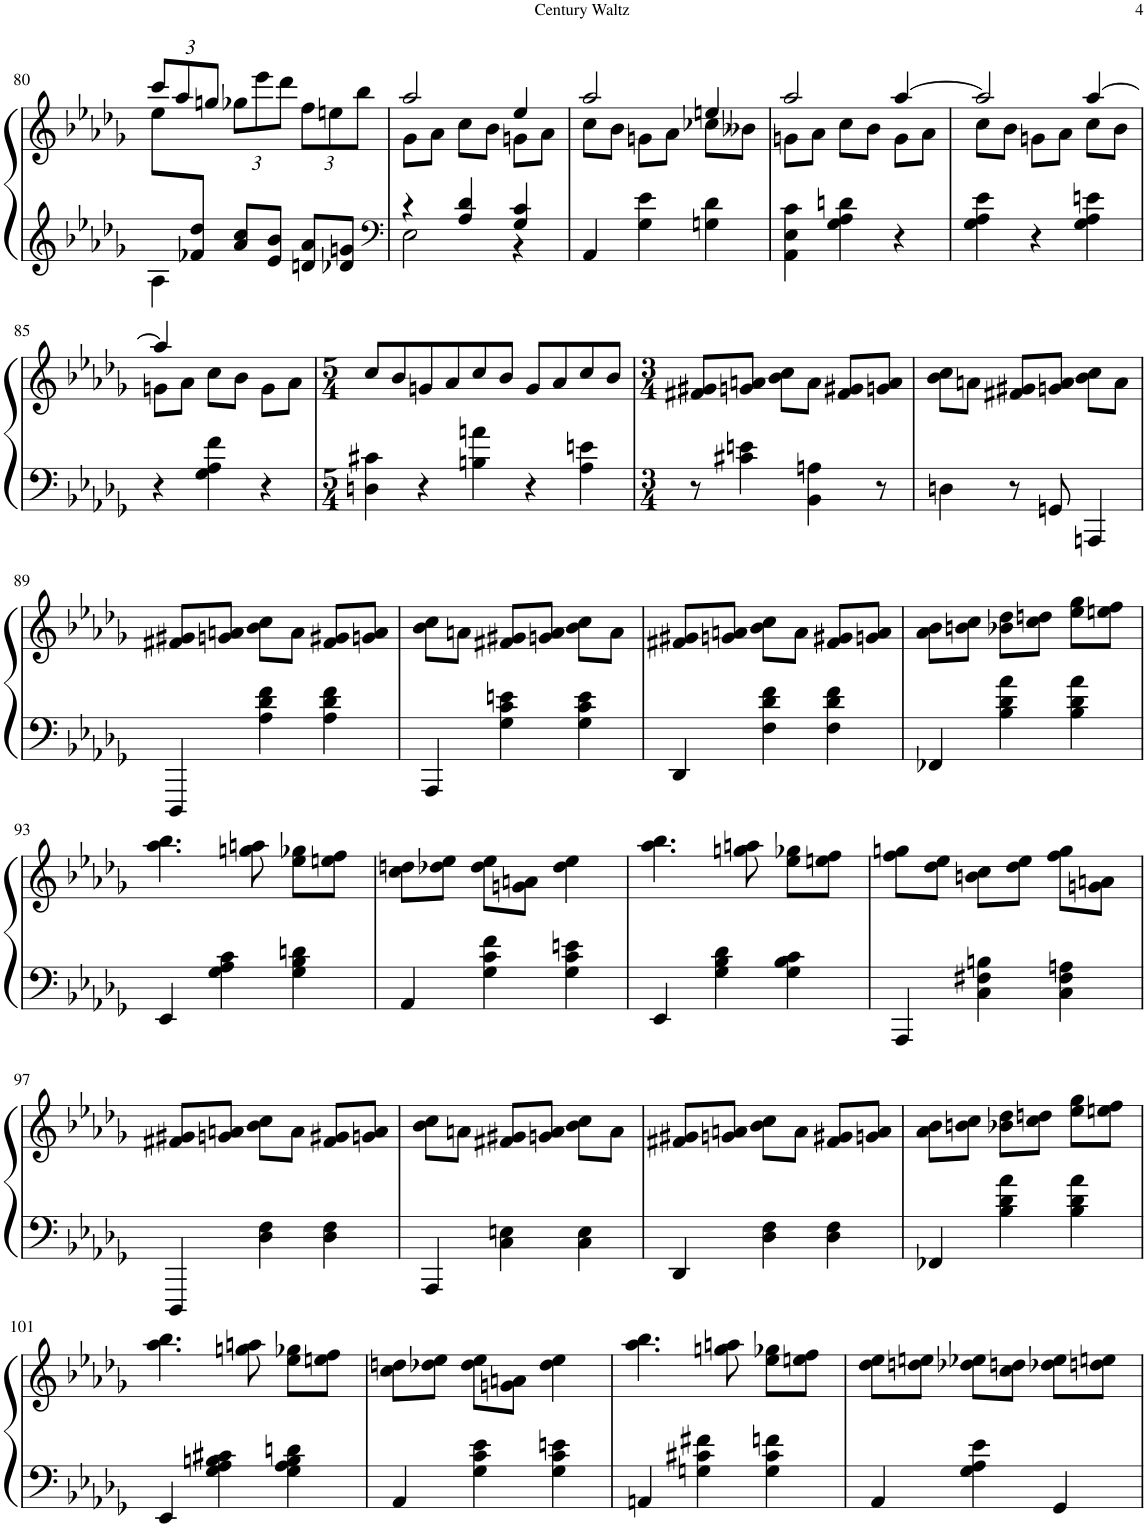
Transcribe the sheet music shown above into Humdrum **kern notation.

**kern	**kern
*part1	*part1
*staff2	*staff1
*I"Piano	*
*I'Pno.	*
!!LO:PB:g=z
*clefG2	*clefG2
*k[b-e-a-d-g-]	*k[b-e-a-d-g-]
*M3/4	*M3/4
=80	=80
*^	*
*	*	*Xbrackettup
*	*	*^
8ryy	4A-\	12ccc/L	8ee-\L
.	.	12aa-/	.
8f-X/ 8dd-/J	.	.	2ryy
.	.	12ggn/J	.
8a-/ 8cc/L	4ryy	12gg-X\L	.
.	.	12eee-\	.
8e-/ 8b-/J	.	.	.
.	.	12ddd-\J	.
8dn/ 8a-/L	4ryy	12ff\L	.
.	.	12een\	.
8d-X/ 8gn/J	.	.	8ryy
.	.	12bb-\J	.
=81	=81	=81	=81
*clefF4	*	*	*
4r	2E-\	2aa-/	8g-\L
.	.	.	8a-\J
4A-/ 4d-/	.	.	8cc\L
.	.	.	8b-\J
4G-/ 4c/	4r	4ee-/	8gn\L
.	.	.	8a-\J
*v	*v	*	*
=82	=82	=82
4AA-/	2aa-/	8cc\L
.	.	8b-\J
4G-\ 4e-\	.	8gn\L
.	.	8a-\J
4Gn\ 4d-\	4een/	8cc-X\L
.	.	8b--X\J
=83	=83	=83
4AA-\ 4E-\ 4c\	2aa-/	8gn\L
.	.	8a-\J
4G-\ 4A-\ 4dn\	.	8cc\L
.	.	8b-\J
4r	[4aa-/	8g\L
.	.	8a-\J
=84	=84	=84
4G-\ 4A-\ 4e-\	2aa-/]	8cc\L
.	.	8b-\J
4r	.	8gn\L
.	.	8a-\J
4G-\ 4A-\ 4en\	[4aa-/	8cc\L
.	.	8b-\J
!!LO:LB:g=z	!!
=85	=85	=85
4r	4aa-/]	8gn\L
.	.	8a-\J
4G-\ 4A-\ 4f\	4ryy	8cc\L
.	.	8b-\J
4r	4ryy	8g\L
.	.	8a-\J
*	*v	*v
=86	=86
*M5/4	*M5/4
4Dn\ 4c#X\	8cc/L
.	8b-/
4r	8gn/
.	8a-/
4Bn\ 4an\	8cc/
.	8b-/J
4r	8g/L
.	8a-/
4A-\ 4en\	8cc/
.	8b-/J
=87	=87
*M3/4	*M3/4
8r	8f#X/ 8g#X/L
4c#X\ 4en\	8gn/ 8an/J
.	8b-\ 8cc\L
4BB-\ 4An\	8a\J
.	8f#/ 8g#X/L
8r	8gn/ 8a/J
=88	=88
4Dn\	8b-\ 8cc\L
.	8an\J
8r	8f#X/ 8g#X/L
8GGn/	8gn/ 8a/J
4AAAn/	8b-\ 8cc\L
.	8a\J
!!LO:LB:g=z
=89	=89
4DDD-/	8f#X/ 8g#X/L
.	8gn/ 8an/J
4A-\ 4d-\ 4f\	8b-\ 8cc\L
.	8a\J
4A-\ 4d-\ 4f\	8f#/ 8g#X/L
.	8gn/ 8a/J
=90	=90
4AAA-/	8b-\ 8cc\L
.	8an\J
4G-\ 4c\ 4en\	8f#X/ 8g#X/L
.	8gn/ 8a/J
4G-\ 4c\ 4e\	8b-\ 8cc\L
.	8a\J
=91	=91
4DD-/	8f#X/ 8g#X/L
.	8gn/ 8an/J
4F\ 4d-\ 4f\	8b-\ 8cc\L
.	8a\J
4F\ 4d-\ 4f\	8f#/ 8g#X/L
.	8gn/ 8a/J
=92	=92
4FF-X/	8a-\ 8b-\L
.	8bn\ 8cc\J
4B-\ 4d-\ 4a-\	8b-X\ 8dd-\L
.	8cc\ 8ddn\J
4B-\ 4d-\ 4a-\	8ee-\ 8gg-\L
.	8een\ 8ff\J
!!LO:LB:g=z
=93	=93
4EE-/	4.aa-\ 4.bb-\
4G-\ 4A-\ 4c\	.
.	8ggn\ 8aan\
4G-\ 4B-\ 4dn\	8ee-\ 8gg-X\L
.	8een\ 8ff\J
=94	=94
4AA-/	8cc\ 8ddn\L
.	8dd-X\ 8ee-\J
4G-\ 4c\ 4f\	8dd-\ 8ee-\L
.	8gn\ 8an\J
4G-\ 4c\ 4en\	4dd-\ 4ee-\
=95	=95
4EE-/	4.aa-\ 4.bb-\
4G-\ 4B-\ 4d-\	.
.	8ggn\ 8aan\
4G-\ 4B-\ 4c\	8ee-\ 8gg-X\L
.	8een\ 8ff\J
=96	=96
4AAA-/	8ff\ 8ggn\L
.	8dd-\ 8ee-\J
4C\ 4F#X\ 4Bn\	8bn\ 8cc\L
.	8dd-\ 8ee-\J
4C\ 4F#\ 4An\	8ff\ 8gg\L
.	8gn\ 8an\J
!!LO:LB:g=z
=97	=97
4DDD-/	8f#X/ 8g#X/L
.	8gn/ 8an/J
4D-\ 4F\	8b-\ 8cc\L
.	8a\J
4D-\ 4F\	8f#/ 8g#X/L
.	8gn/ 8a/J
=98	=98
4AAA-/	8b-\ 8cc\L
.	8an\J
4C\ 4En\	8f#X/ 8g#X/L
.	8gn/ 8a/J
4C\ 4E\	8b-\ 8cc\L
.	8a\J
=99	=99
4DD-/	8f#X/ 8g#X/L
.	8gn/ 8an/J
4D-\ 4F\	8b-\ 8cc\L
.	8a\J
4D-\ 4F\	8f#/ 8g#X/L
.	8gn/ 8a/J
=100	=100
4FF-X/	8a-\ 8b-\L
.	8bn\ 8cc\J
4B-\ 4d-\ 4a-\	8b-X\ 8dd-\L
.	8cc\ 8ddn\J
4B-\ 4d-\ 4a-\	8ee-\ 8gg-\L
.	8een\ 8ff\J
!!LO:LB:g=z
=101	=101
4EE-/	4.aa-\ 4.bb-\
4G-\ 4A-\ 4Bn\ 4c#X\	.
.	8ggn\ 8aan\
4G-\ 4A-\ 4B\ 4dn\	8ee-\ 8gg-X\L
.	8een\ 8ff\J
=102	=102
4AA-/	8cc\ 8ddn\L
.	8dd-X\ 8ee-\J
4G-\ 4c\ 4e-\	8dd-\ 8ee-\L
.	8gn\ 8an\J
4G-\ 4c\ 4en\	4dd-\ 4ee-\
=103	=103
4AAn/	4.aa-\ 4.bb-\
4Gn\ 4c#X\ 4f#X\	.
.	8ggn\ 8aan\
4G\ 4c#\ 4fn\	8ee-\ 8gg-X\L
.	8een\ 8ff\J
=104	=104
4AA-/	8dd-\ 8ee-\L
.	8ddn\ 8een\J
4G-\ 4A-\ 4e-\	8dd-X\ 8ee-X\L
.	8cc\ 8ddn\J
4GG-/	8dd-X\ 8ee-\L
.	8ddn\ 8een\J
=	=
*-	*-
